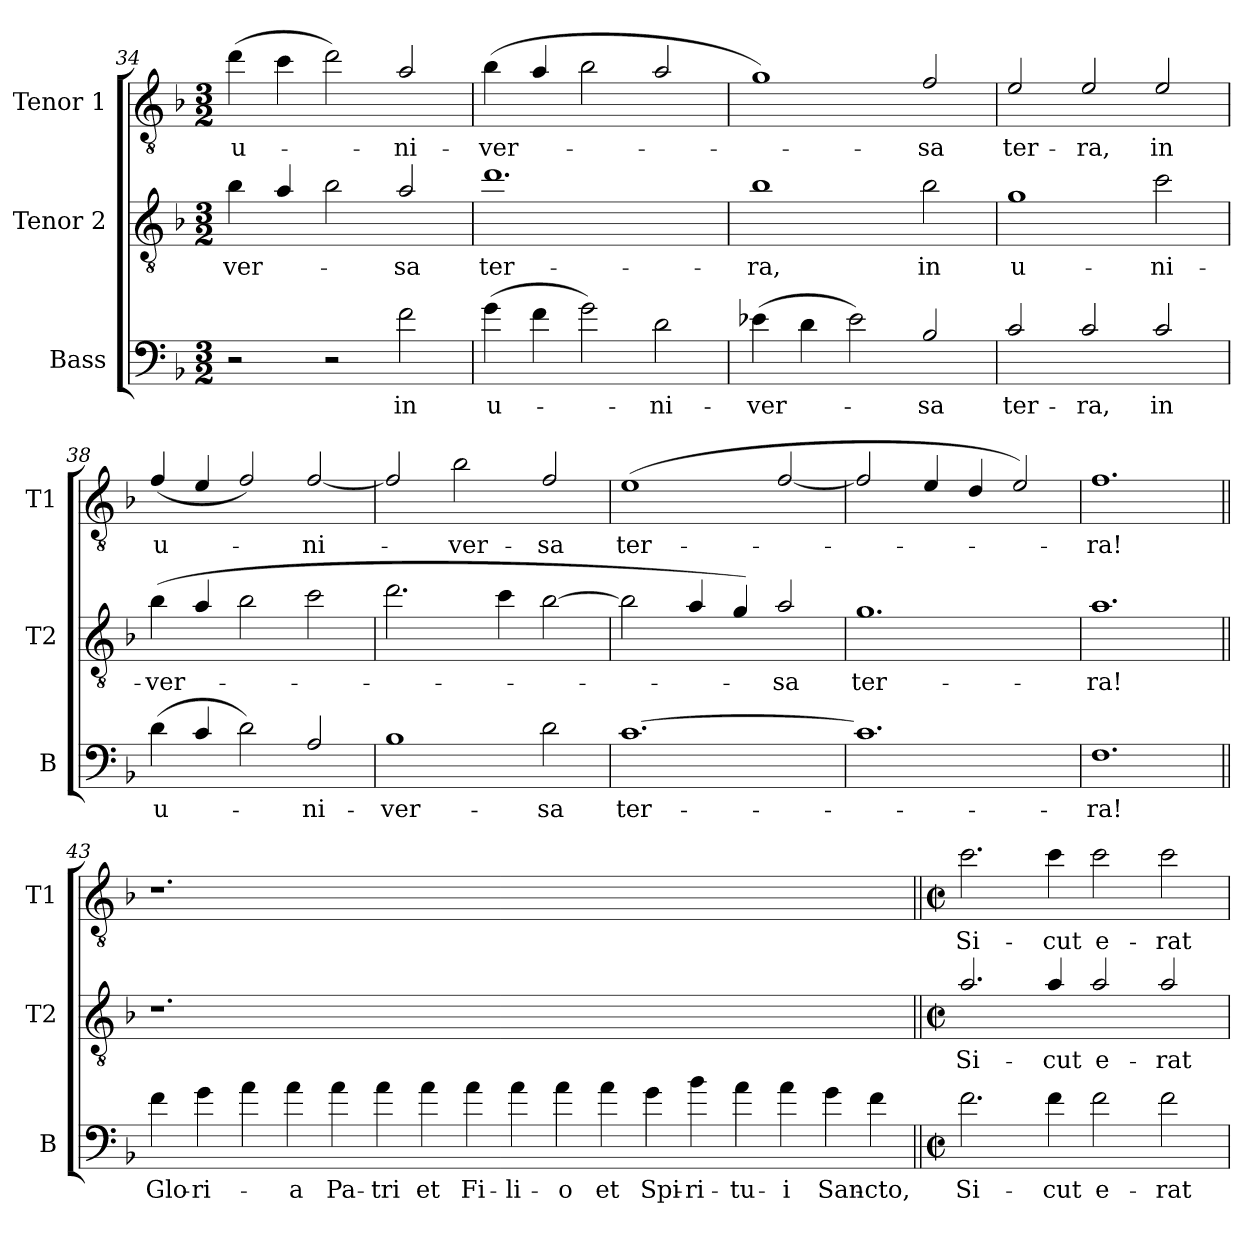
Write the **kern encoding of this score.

**kern	**text	**kern	**text	**kern	**text
*part3	*part3	*part2	*part2	*part1	*part1
*staff3	*staff3	*staff2	*staff2	*staff1	*staff1
*I"Bass	*	*I"Tenor 2	*	*I"Tenor 1	*
*I'B	*	*I'T2	*	*I'T1	*
*clefF4	*	*clefGv2	*	*clefGv2	*
*ITrd7c12	*	*ITrd7c12	*	*ITrd7c12	*
*k[b-]	*	*k[b-]	*	*k[b-]	*
*F:	*	*F:	*	*F:	*
*M3/2	*	*M3/2	*	*M3/2	*
=34	=34	=34	=34	=34	=34
!	!	!	!LO:LY:b	!	!LO:LY:b
2r	.	4B-\	-ver-	(>4d\	u-
.	.	4A/	.	4c\	.
2r	.	2B-\	.	2d\)	.
!	!LO:LY:b	!	!LO:LY:b	!	!LO:LY:b
2F\	in	2A/	-sa	2A/	-ni-
!!LO:PB:g=z
=35	=35	=35	=35	=35	=35
!	!LO:LY:b	!	!LO:LY:b	!	!LO:LY:b
(>4G\	u-	1.d	ter-	(>4B-\	-ver-
4F\	.	.	.	4A/	.
2G\)	.	.	.	2B-\	.
!	!LO:LY:b	!	!	!	!
2D\	-ni-	.	.	2A/	.
=36	=36	=36	=36	=36	=36
!	!LO:LY:b	!	!LO:LY:b	!	!
(>4E-X\	-ver-	1B-	-ra,	1G)	.
4D\	.	.	.	.	.
2E-\)	.	.	.	.	.
!	!LO:LY:b	!	!LO:LY:b	!	!LO:LY:b
2BB-/	-sa	2B-\	in	2F/	-sa
=37	=37	=37	=37	=37	=37
!	!LO:LY:b	!	!LO:LY:b	!	!LO:LY:b
2C/	ter-	1G	u-	2E/	ter-
!	!LO:LY:b	!	!	!	!LO:LY:b
2C/	-ra,	.	.	2E/	-ra,
!	!LO:LY:b	!	!LO:LY:b	!	!LO:LY:b
2C/	in	2c\	-ni-	2E/	in
=38	=38	=38	=38	=38	=38
!	!LO:LY:b	!	!LO:LY:b	!	!LO:LY:b
(>4D\	u-	(>4B-\	-ver-	(<4F/	u-
4C/	.	4A/	.	4E/	.
2D\)	.	2B-\	.	2F/)	.
!	!LO:LY:b	!	!	!	!LO:LY:b
2AA/	-ni-	2c\	.	[2F/	-ni-
=39	=39	=39	=39	=39	=39
!	!LO:LY:b	!	!	!	!
1BB-	-ver-	2.d\	.	2F/]	.
!	!	!	!	!	!LO:LY:b
.	.	.	.	2B-\	-ver-
.	.	4c\	.	.	.
!	!LO:LY:b	!	!	!	!LO:LY:b
2D\	-sa	[2B-\	.	2F/	-sa
=40	=40	=40	=40	=40	=40
!	!LO:LY:b	!	!	!	!LO:LY:b
[1.C	ter-	2B-\]	.	(<1E	ter-
.	.	4A/	.	.	.
.	.	4G/)	.	.	.
!	!	!	!LO:LY:b	!	!
.	.	2A/	-sa	[2F/	.
!!LO:LB:g=z
=41	=41	=41	=41	=41	=41
!	!	!	!LO:LY:b	!	!
1.C]	.	1.G	ter-	2F/]	.
.	.	.	.	4E/	.
.	.	.	.	4D/	.
.	.	.	.	2E/)	.
=42	=42	=42	=42	=42	=42
!	!LO:LY:b	!	!LO:LY:b	!	!LO:LY:b
1.FF	-ra!	1.A	-ra!	1.F	-ra!
=43||	=43||	=43||	=43||	=43||	=43||
!LO:N:head=solid	!LO:LY:b	!	!	!	!
4F	Glo-	1.r	.	1.r	.
!LO:N:head=solid	!LO:LY:b	!	!	!	!
4G	-ri-	.	.	.	.
!LO:N:head=solid	!	!	!	!	!
4A	.	.	.	.	.
!LO:N:head=solid	!LO:LY:b	!	!	!	!
4A	-a	.	.	.	.
!LO:N:head=solid	!LO:LY:b	!	!	!	!
4A	Pa-	.	.	.	.
!LO:N:head=solid	!LO:LY:b	!	!	!	!
4A	-tri	.	.	.	.
!LO:N:head=solid	!LO:LY:b	!	!	!	!
4A	et	0ryy	.	0ryy	.
!LO:N:head=solid	!LO:LY:b	!	!	!	!
4A	Fi-	.	.	.	.
!LO:N:head=solid	!LO:LY:b	!	!	!	!
4A	-li-	.	.	.	.
!LO:N:head=solid	!LO:LY:b	!	!	!	!
4A	-o	.	.	.	.
!LO:N:head=solid	!LO:LY:b	!	!	!	!
4A	et	.	.	.	.
!LO:N:head=solid	!LO:LY:b	!	!	!	!
4G	Spi-	.	.	.	.
!LO:N:head=solid	!LO:LY:b	!	!	!	!
4B-	-ri-	.	.	.	.
!LO:N:head=solid	!LO:LY:b	!	!	!	!
4A	-tu-	.	.	.	.
!LO:N:head=solid	!LO:LY:b	!	!	!	!
4A	-i	2.ryy	.	2.ryy	.
!LO:N:head=solid	!LO:LY:b	!	!	!	!
4G	San-	.	.	.	.
!LO:N:head=solid	!LO:LY:b	!	!	!	!
4F	-cto,	.	.	.	.
=44||	=44||	=44||	=44||	=44||	=44||
*M2/2	*	*M2/2	*	*M2/2	*
*met(c|)	*	*met(c|)	*	*met(c|)	*
!	!LO:LY:b	!	!LO:LY:b	!	!LO:LY:b
2.F\	Si-	2.A/	Si-	2.c\	Si-
!	!LO:LY:b	!	!LO:LY:b	!	!LO:LY:b
4F\	-cut	4A/	-cut	4c\	-cut
!	!LO:LY:b	!	!LO:LY:b	!	!LO:LY:b
2F\	e-	2A/	e-	2c\	e-
!	!LO:LY:b	!	!LO:LY:b	!	!LO:LY:b
2F\	-rat	2A/	-rat	2c\	-rat
=	=	=	=	=	=
*-	*-	*-	*-	*-	*-
